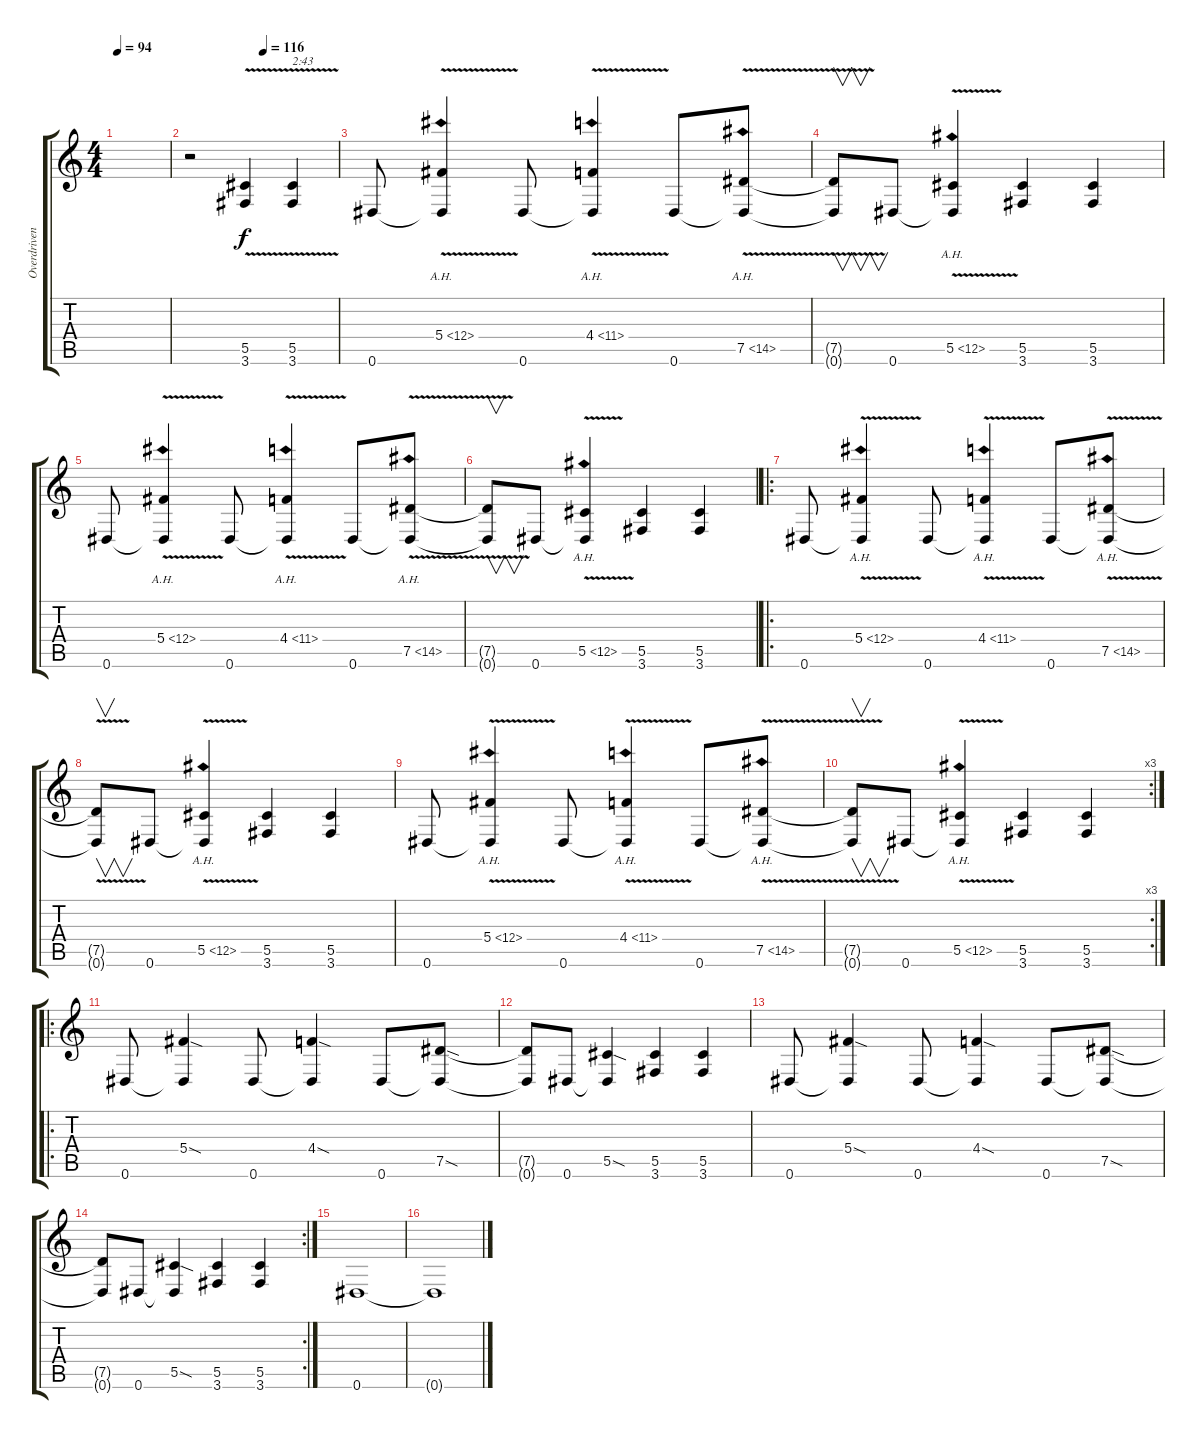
\track ("Overdriven Guitar" "Overdriven") {instrument distortionguitar}
\staff {score tabs}
\tuning (Eb4 Bb3 Gb3 Db3 Ab2 Eb2) {hide}
\ts (4 4)
\tempo 94
\clef g2
\ks c
|
\tempo (116 0.5)
r.2 (5.5{v} 3.6{v}).4 (5.5{v} 3.6{v}).4{txt "2:43"} |
0.6.8 (5.4{ah 7 v} 0.6{t}).4 0.6.8 (4.4{ah 7 v} 0.6{t}).4 0.6.8 (7.5{ah 7 v} 0.6{t}).8 |
(7.5{t} 0.6{t}).8{v} 0.6.8 (5.5{ah 7 v} 0.6{t}).4 (5.5 3.6).4 (5.5 3.6).4 |
0.6.8 (5.4{ah 7 v} 0.6{t}).4 0.6.8 (4.4{ah 7 v} 0.6{t}).4 0.6.8 (7.5{ah 7 v} 0.6{t}).8 |
(7.5{t} 0.6{t}).8{v} 0.6.8 (5.5{ah 7 v} 0.6{t}).4 (5.5 3.6).4 (5.5 3.6).4 |
\ro
0.6.8 (5.4{ah 7 v} 0.6{t}).4 0.6.8 (4.4{ah 7 v} 0.6{t}).4 0.6.8 (7.5{ah 7 v} 0.6{t}).8 |
(7.5{t} 0.6{t}).8{v} 0.6.8 (5.5{ah 7 v} 0.6{t}).4 (5.5 3.6).4 (5.5 3.6).4 |
0.6.8 (5.4{ah 7 v} 0.6{t}).4 0.6.8 (4.4{ah 7 v} 0.6{t}).4 0.6.8 (7.5{ah 7 v} 0.6{t}).8 |
\rc 3
(7.5{t} 0.6{t}).8{v} 0.6.8 (5.5{ah 7 v} 0.6{t}).4 (5.5 3.6).4 (5.5 3.6).4 |
\ro
0.6.8 (5.4{sod} 0.6{t}).4 0.6.8 (4.4{sod} 0.6{t}).4 0.6.8 (7.5{sod} 0.6{t}).8 |
(7.5{t} 0.6{t}).8 0.6.8 (5.5{sod} 0.6{t}).4 (5.5 3.6).4 (5.5 3.6).4 |
0.6.8 (5.4{sod} 0.6{t}).4 0.6.8 (4.4{sod} 0.6{t}).4 0.6.8 (7.5{sod} 0.6{t}).8 |
\rc 2
(7.5{t} 0.6{t}).8 0.6.8 (5.5{sod} 0.6{t}).4 (5.5 3.6).4 (5.5 3.6).4 |
0.6.1 |
0.6{t}.1
